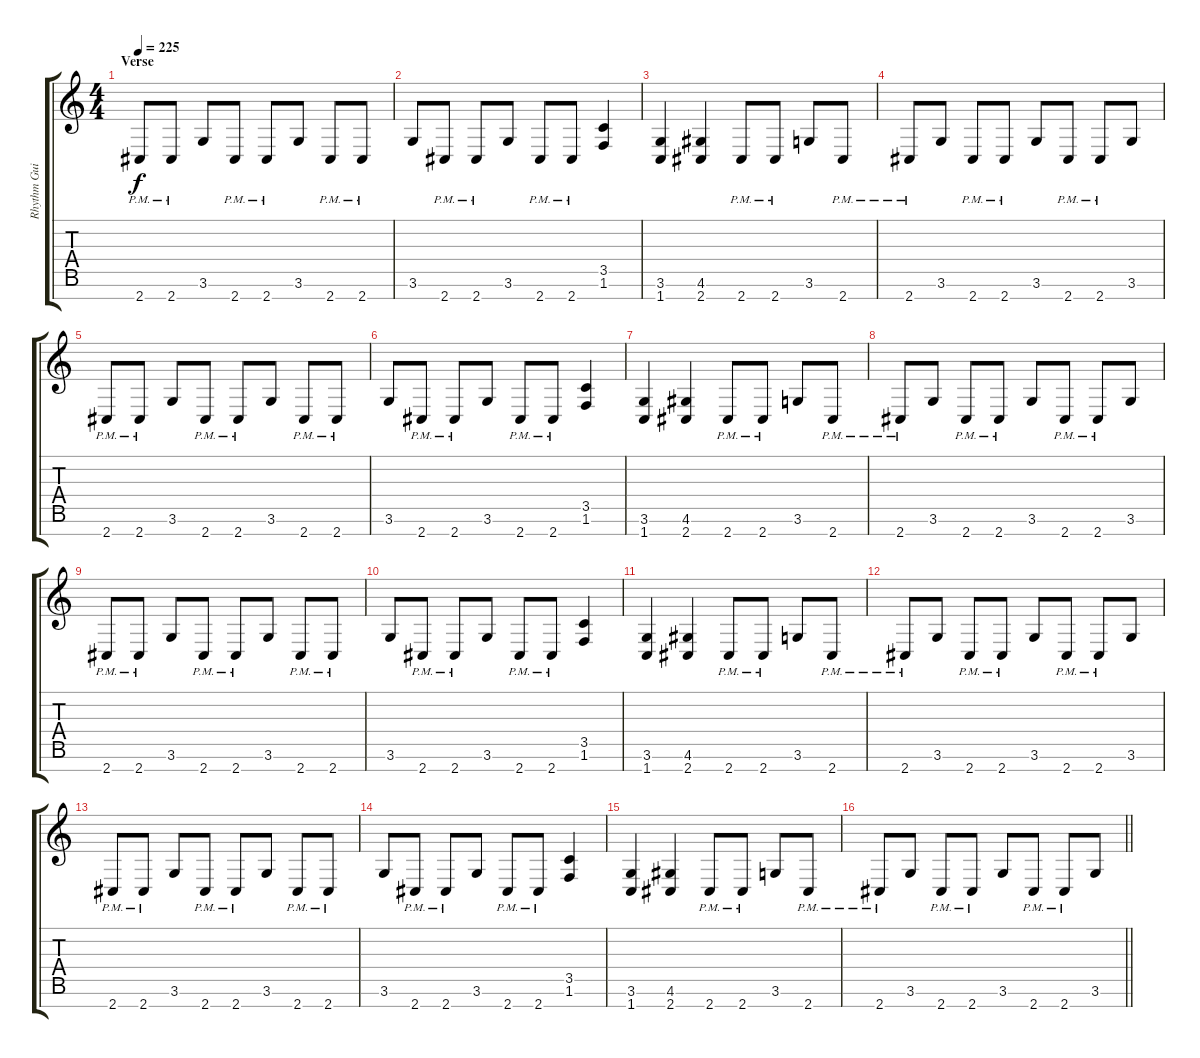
\track ("Rhythm Guitar 1" "Rhythm Gui") {instrument distortionguitar}
\staff {score tabs}
\tuning (E4 B3 G3 D3 A2 E2 B1) {hide}
\ts (4 4)
\section ("" "Verse")
\tempo 225
\clef g2
\ks c
2.7{pm}.8{dy f} 2.7{pm}.8 3.6.8 2.7{pm}.8 2.7{pm}.8 3.6.8 2.7{pm}.8 2.7{pm}.8 |
3.6.8 2.7{pm}.8 2.7{pm}.8 3.6.8 2.7{pm}.8 2.7{pm}.8 (3.5 1.6).4 |
(3.6 1.7).4 (4.6 2.7).4 2.7{pm}.8 2.7{pm}.8 3.6.8 2.7{pm}.8 |
2.7{pm}.8 3.6.8 2.7{pm}.8 2.7{pm}.8 3.6.8 2.7{pm}.8 2.7{pm}.8 3.6.8 |
2.7{pm}.8 2.7{pm}.8 3.6.8 2.7{pm}.8 2.7{pm}.8 3.6.8 2.7{pm}.8 2.7{pm}.8 |
3.6.8 2.7{pm}.8 2.7{pm}.8 3.6.8 2.7{pm}.8 2.7{pm}.8 (3.5 1.6).4 |
(3.6 1.7).4 (4.6 2.7).4 2.7{pm}.8 2.7{pm}.8 3.6.8 2.7{pm}.8 |
2.7{pm}.8 3.6.8 2.7{pm}.8 2.7{pm}.8 3.6.8 2.7{pm}.8 2.7{pm}.8 3.6.8 |
2.7{pm}.8 2.7{pm}.8 3.6.8 2.7{pm}.8 2.7{pm}.8 3.6.8 2.7{pm}.8 2.7{pm}.8 |
3.6.8 2.7{pm}.8 2.7{pm}.8 3.6.8 2.7{pm}.8 2.7{pm}.8 (3.5 1.6).4 |
(3.6 1.7).4 (4.6 2.7).4 2.7{pm}.8 2.7{pm}.8 3.6.8 2.7{pm}.8 |
2.7{pm}.8 3.6.8 2.7{pm}.8 2.7{pm}.8 3.6.8 2.7{pm}.8 2.7{pm}.8 3.6.8 |
2.7{pm}.8 2.7{pm}.8 3.6.8 2.7{pm}.8 2.7{pm}.8 3.6.8 2.7{pm}.8 2.7{pm}.8 |
3.6.8 2.7{pm}.8 2.7{pm}.8 3.6.8 2.7{pm}.8 2.7{pm}.8 (3.5 1.6).4 |
(3.6 1.7).4 (4.6 2.7).4 2.7{pm}.8 2.7{pm}.8 3.6.8 2.7{pm}.8 |
\barLineRight lightlight
2.7{pm}.8 3.6.8 2.7{pm}.8 2.7{pm}.8 3.6.8 2.7{pm}.8 2.7{pm}.8 3.6.8
